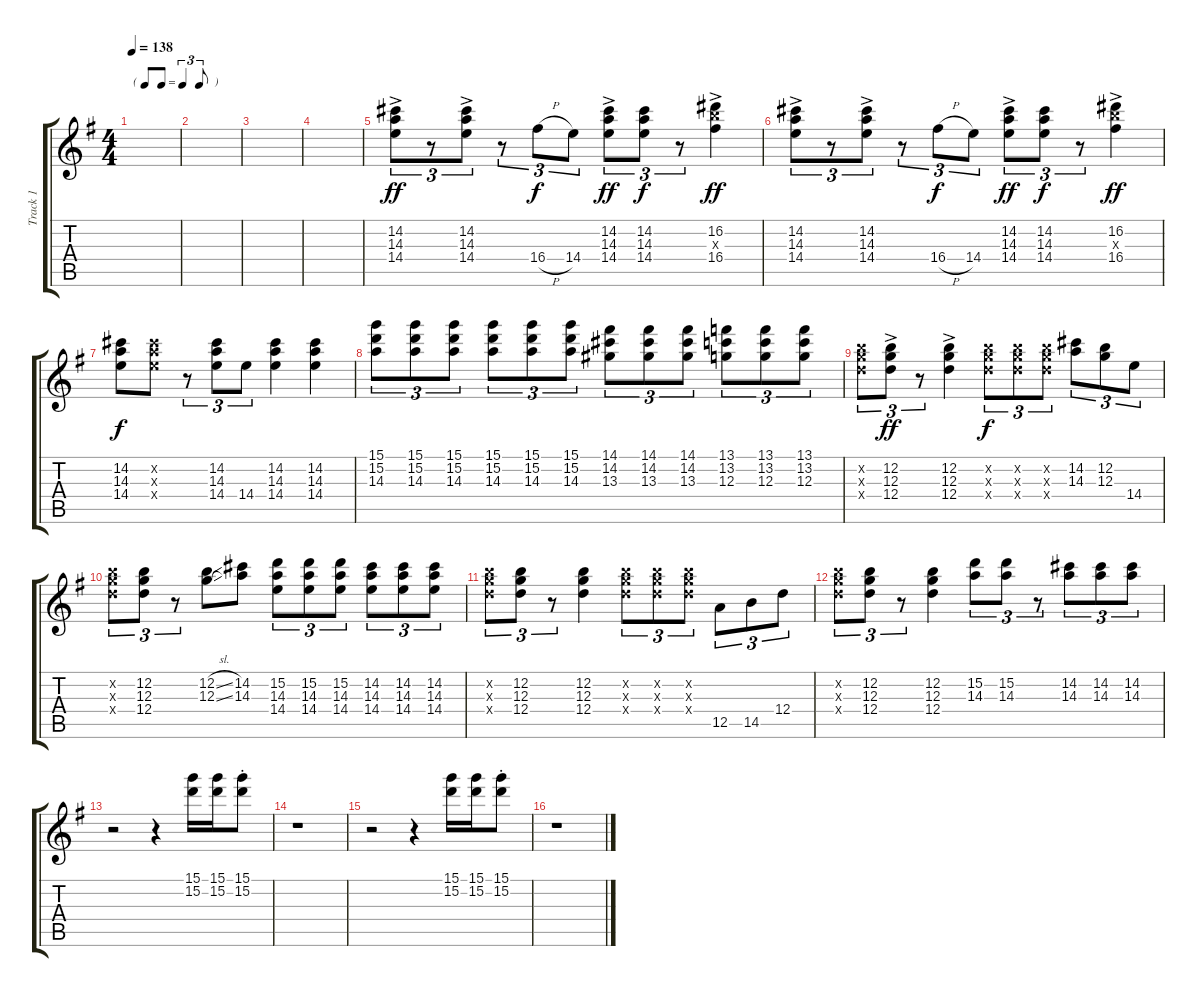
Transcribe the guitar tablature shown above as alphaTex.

\track ("Track 1" "Track 1") {instrument overdrivenguitar}
\staff {score tabs}
\tuning (E4 B3 G3 D3 A2 E2) {hide}
\ts (4 4)
\tf triplet8th
\tempo 138
\clef g2
\ks g
|
|
|
|
(14.2{ac} 14.3{ac} 14.4{ac}).8{tu (3 2) dy ff} r.8{tu (3 2)} (14.2{ac} 14.3{ac} 14.4{ac}).8{tu (3 2)} r.8{tu (3 2)} 16.4{h}.8{tu (3 2) dy f} 14.4.8{tu (3 2)} (14.2{ac} 14.3{ac} 14.4{ac}).8{tu (3 2) dy ff} (14.2 14.3 14.4).8{tu (3 2) dy f} r.8{tu (3 2)} (16.2{ac} 16.3{x} 16.4{ac}).4{dy ff} |
(14.2{ac} 14.3{ac} 14.4{ac}).8{tu (3 2)} r.8{tu (3 2)} (14.2{ac} 14.3{ac} 14.4{ac}).8{tu (3 2)} r.8{tu (3 2)} 16.4{h}.8{tu (3 2) dy f} 14.4.8{tu (3 2)} (14.2{ac} 14.3{ac} 14.4{ac}).8{tu (3 2) dy ff} (14.2 14.3 14.4).8{tu (3 2) dy f} r.8{tu (3 2)} (16.2{ac} 16.3{x} 16.4{ac}).4{dy ff} |
(14.2 14.3 14.4).8{dy f} (14.2{x} 14.3{x} 14.4{x}).8 r.8{tu (3 2)} (14.2 14.3 14.4).8{tu (3 2)} 14.4.8{tu (3 2)} (14.2 14.3 14.4).4 (14.2 14.3 14.4).4 |
(15.1 15.2 14.3).8{tu (3 2)} (15.1 15.2 14.3).8{tu (3 2)} (15.1 15.2 14.3).8{tu (3 2)} (15.1 15.2 14.3).8{tu (3 2)} (15.1 15.2 14.3).8{tu (3 2)} (15.1 15.2 14.3).8{tu (3 2)} (14.1 14.2 13.3).8{tu (3 2)} (14.1 14.2 13.3).8{tu (3 2)} (14.1 14.2 13.3).8{tu (3 2)} (13.1 13.2 12.3).8{tu (3 2)} (13.1 13.2 12.3).8{tu (3 2)} (13.1 13.2 12.3).8{tu (3 2)} |
(12.2{x} 12.3{x} 12.4{x}).8{tu (3 2)} (12.2 12.3{ac} 12.4).8{tu (3 2) dy ff} r.8{tu (3 2)} (12.2 12.3{ac} 12.4).4 (12.2{x} 12.3{x} 12.4{x}).8{tu (3 2) dy f} (12.2{x} 12.3{x} 12.4{x}).8{tu (3 2)} (12.2{x} 12.3{x} 12.4{x}).8{tu (3 2)} (14.2 14.3).8{tu (3 2)} (12.2 12.3).8{tu (3 2)} 14.4.8{tu (3 2)} |
(12.2{x} 12.3{x} 12.4{x}).8{tu (3 2)} (12.2 12.3 12.4).8{tu (3 2)} r.8{tu (3 2)} (12.2{sl} 12.3{sl}).8 (14.2 14.3).8 (15.2 14.3 14.4).8{tu (3 2)} (15.2 14.3 14.4).8{tu (3 2)} (15.2 14.3 14.4).8{tu (3 2)} (14.2 14.3 14.4).8{tu (3 2)} (14.2 14.3 14.4).8{tu (3 2)} (14.2 14.3 14.4).8{tu (3 2)} |
(12.2{x} 12.3{x} 12.4{x}).8{tu (3 2)} (12.2 12.3 12.4).8{tu (3 2)} r.8{tu (3 2)} (12.2 12.3 12.4).4 (12.2{x} 12.3{x} 12.4{x}).8{tu (3 2)} (12.2{x} 12.3{x} 12.4{x}).8{tu (3 2)} (12.2{x} 12.3{x} 12.4{x}).8{tu (3 2)} 12.5.8{tu (3 2)} 14.5.8{tu (3 2)} 12.4.8{tu (3 2)} |
(12.2{x} 12.3{x} 12.4{x}).8{tu (3 2)} (12.2 12.3 12.4).8{tu (3 2)} r.8{tu (3 2)} (12.2 12.3 12.4).4 (15.2 14.3).8{tu (3 2)} (15.2 14.3).8{tu (3 2)} r.8{tu (3 2)} (14.2 14.3).8{tu (3 2)} (14.2 14.3).8{tu (3 2)} (14.2 14.3).8{tu (3 2)} |
r.2 r.4 (15.1 15.2).16 (15.1 15.2).16 (15.1{st} 15.2{st}).8 |
r.1 |
r.2 r.4 (15.1 15.2).16 (15.1 15.2).16 (15.1{st} 15.2{st}).8 |
r.1
